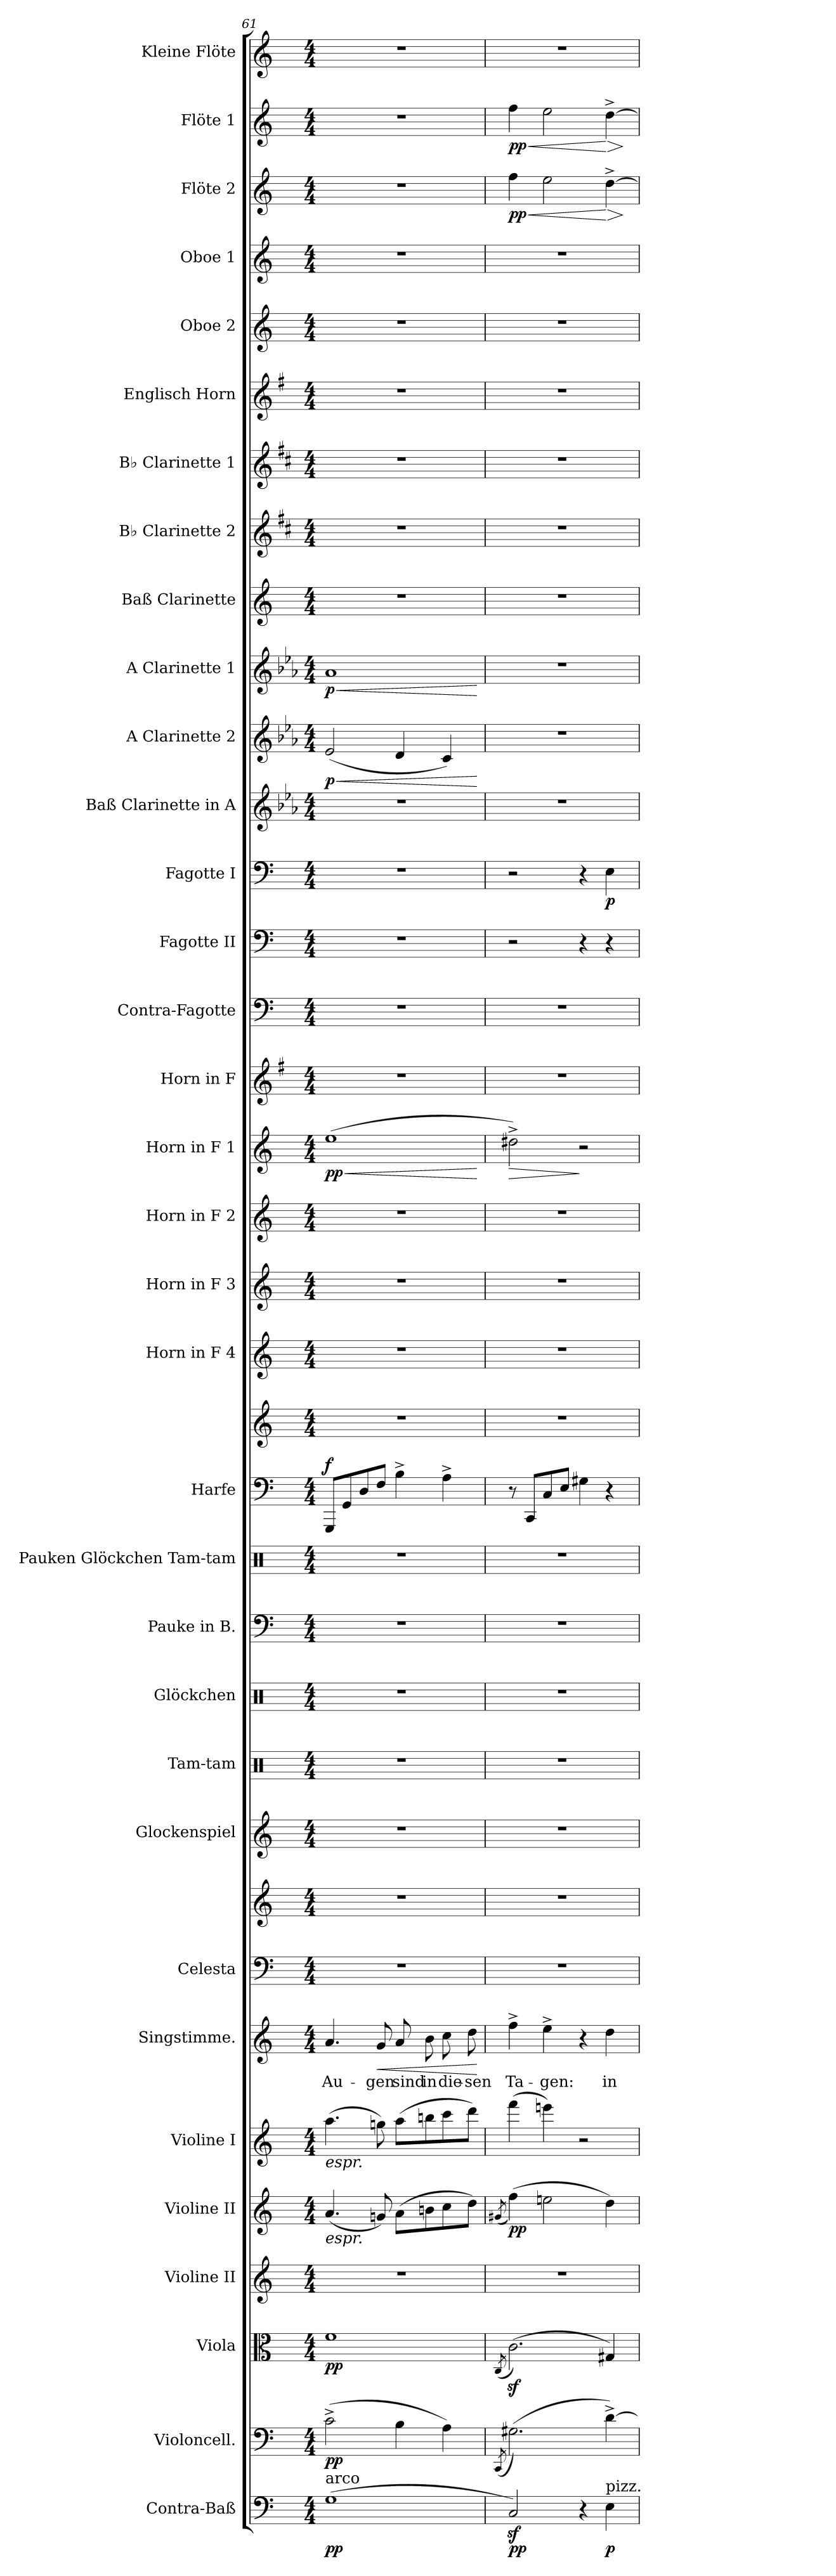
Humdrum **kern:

**kern	**dynam	**kern	**dynam	**kern	**dynam	**kern	**kern	**dynam	**kern	**kern	**text	**dynam	**kern	**kern	**kern	**kern	**kern	**kern	**kern	**kern	**kern	**dynam	**kern	**kern	**kern	**kern	**dynam	**kern	**kern	**kern	**kern	**dynam	**kern	**kern	**dynam	**kern	**dynam	**kern	**kern	**kern	**kern	**kern	**kern	**kern	**dynam	**kern	**dynam	**kern
*part34	*part34	*part33	*part33	*part32	*part32	*part31	*part30	*part30	*part29	*part28	*part28	*part28	*part27	*part27	*part26	*part25	*part24	*part23	*part22	*part21	*part21	*part21	*part20	*part19	*part18	*part17	*part17	*part16	*part15	*part14	*part13	*part13	*part12	*part11	*part11	*part10	*part10	*part9	*part8	*part7	*part6	*part5	*part4	*part3	*part3	*part2	*part2	*part1
*staff36	*staff36	*staff35	*staff35	*staff34	*staff34	*staff33	*staff32	*staff32	*staff31	*staff30	*staff30	*staff30	*staff29	*staff28	*staff27	*staff26	*staff25	*staff24	*staff23	*staff22	*staff21	*staff21/22	*staff20	*staff19	*staff18	*staff17	*staff17	*staff16	*staff15	*staff14	*staff13	*staff13	*staff12	*staff11	*staff11	*staff10	*staff10	*staff9	*staff8	*staff7	*staff6	*staff5	*staff4	*staff3	*staff3	*staff2	*staff2	*staff1
*I"Contra-Baß	*	*I"Violoncell.	*	*I"Viola	*	*I"Violine II	*I"Violine II	*	*I"Violine I	*I"Singstimme.	*	*	*I"Celesta	*	*I"Glockenspiel	*I"Tam-tam	*I"Glöckchen	*I"Pauke in B.	*I"Pauken  Glöckchen Tam-tam	*I"Harfe	*	*	*I"Horn in F 4	*I"Horn in F 3	*I"Horn in F 2	*I"Horn in F 1	*	*I"Horn in F	*I"Contra-Fagotte	*I"Fagotte II	*I"Fagotte I	*	*I"Baß Clarinette in A	*I"A Clarinette 2	*	*I"A Clarinette 1	*	*I"Baß Clarinette	*I"B♭ Clarinette 2	*I"B♭ Clarinette 1	*I"Englisch Horn	*I"Oboe 2	*I"Oboe 1	*I"Flöte 2	*	*I"Flöte 1	*	*I"Kleine Flöte
*I'C.-B.	*	*I'Vc.	*	*I'Vla.	*	*I'Vln. II	*I'Vln. II	*	*I'Vln. I	*I'Sgst.	*	*	*I'Cel.	*	*I'Glk.	*I'Tam-tam	*I'Gl.	*I'Pauke	*I'Tam-tam	*I'Hfe.	*	*	*I'Hn. 4	*I'Hn. 3	*I'Hn. 2	*I'Hn. 1	*	*	*I'C.-Fg.	*I'Fg. II	*I'Fg. I	*	*	*I'A Cl. 2	*	*I'A Cl. 1	*	*I'B. Cl.	*I'B♭ Cl. 2	*I'B♭ Cl. 1	*I'E. H.	*I'Ob. 2	*I'Ob. 1	*I'Fl. 2	*	*I'Fl. 1	*	*I'Kl. Fl.
*clefF4	*	*clefF4	*	*clefC3	*	*clefG2	*clefG2	*	*clefG2	*clefG2	*	*	*clefF4	*clefG2	*clefG2	*clefX	*clefX	*clefF4	*clefX	*clefF4	*clefG2	*	*clefG2	*clefG2	*clefG2	*clefG2	*	*clefG2	*clefF4	*clefF4	*clefF4	*	*clefG2	*clefG2	*	*clefG2	*	*clefG2	*clefG2	*clefG2	*clefG2	*clefG2	*clefG2	*clefG2	*	*clefG2	*	*clefG2
*ITrd7c12	*	*	*	*	*	*	*	*	*	*	*	*	*ITrd-7c-12	*ITrd-7c-12	*ITrd-14c-24	*	*	*	*	*	*	*	*ITrd4c7	*ITrd4c7	*ITrd4c7	*ITrd4c7	*	*ITrd4c7	*ITrd7c12	*	*	*	*ITrd2c3	*ITrd2c3	*	*ITrd2c3	*	*ITrd8c14	*ITrd1c2	*ITrd1c2	*ITrd4c7	*	*	*	*	*	*	*ITrd-7c-12
*k[]	*	*k[]	*	*k[]	*	*k[]	*k[]	*	*k[]	*k[]	*	*	*k[]	*k[]	*k[]	*k[]	*k[]	*k[]	*k[]	*k[]	*k[]	*	*k[b-]	*k[b-]	*k[b-]	*k[b-]	*	*k[]	*k[]	*k[]	*k[]	*	*k[]	*k[]	*	*k[]	*	*k[]	*k[]	*k[]	*k[]	*k[]	*k[]	*k[]	*	*k[]	*	*k[]
*M4/4	*	*M4/4	*	*M4/4	*	*M4/4	*M4/4	*	*M4/4	*M4/4	*	*	*M4/4	*M4/4	*M4/4	*M4/4	*M4/4	*M4/4	*M4/4	*M4/4	*M4/4	*	*M4/4	*M4/4	*M4/4	*M4/4	*	*M4/4	*M4/4	*M4/4	*M4/4	*	*M4/4	*M4/4	*	*M4/4	*	*M4/4	*M4/4	*M4/4	*M4/4	*M4/4	*M4/4	*M4/4	*	*M4/4	*	*M4/4
=61	=61	=61	=61	=61	=61	=61	=61	=61	=61	=61	=61	=61	=61	=61	=61	=61	=61	=61	=61	=61	=61	=61	=61	=61	=61	=61	=61	=61	=61	=61	=61	=61	=61	=61	=61	=61	=61	=61	=61	=61	=61	=61	=61	=61	=61	=61	=61	=61
!	!	!	!	!	!	!	!	!	!LO:TX:b:i:t=espr.	!	!	!	!	!	!	!	!	!	!	!	!	!	!	!	!	!	!	!	!	!	!	!	!	!	!	!	!	!	!	!	!	!	!	!	!	!	!	!
!	!	!	!	!	!	!	!LO:TX:b:i:t=espr.	!	!	!	!	!	!	!	!	!	!	!	!	!	!	!	!	!	!	!	!	!	!	!	!	!	!	!	!	!	!	!	!	!	!	!	!	!	!	!	!	!
!LO:TX:a:t=arco	!	!	!	!	!	!	!	!	!	!	!	!	!	!	!	!	!	!	!	!	!	!	!	!	!	!	!	!	!	!	!	!	!	!	!	!	!	!	!	!	!	!	!	!	!	!	!	!
!	!LO:DY:b	!	!LO:DY:b	!	!LO:DY:b	!	!	!	!	!	!	!	!	!	!	!	!	!	!	!	!	!LO:DY:a=2	!	!	!	!	!LO:HP:b	!	!	!	!	!	!	!	!LO:HP:b	!	!LO:HP:b	!	!	!	!	!	!	!	!	!	!	!
!	!	!	!	!	!	!	!	!	!	!	!	!	!	!	!	!	!	!	!	!	!	!	!	!	!	!	!LO:DY:n=1:b	!	!	!	!	!	!	!	!LO:DY:n=1:b	!	!LO:DY:n=1:b	!	!	!	!	!	!	!	!	!	!	!
(1GG	pp	(2c^\	pp	1f	pp	1r	(4.a/	.	(4.aa\	4.a/	Au-	.	1r	1r	1r	1r	1r	1r	1r	8GGG/L	1r	f	1r	1r	1r	(1a	< pp	1r	1r	1r	1r	.	1r	(2c/	< p	1f	< p	1r	1r	1r	1r	1r	1r	1r	.	1r	.	1r
.	.	.	.	.	.	.	.	.	.	.	.	.	.	.	.	.	.	.	.	8GG/	.	.	.	.	.	.	.	.	.	.	.	.	.	.	.	.	.	.	.	.	.	.	.	.	.	.	.	.
.	.	.	.	.	.	.	.	.	.	.	.	.	.	.	.	.	.	.	.	8D/	.	.	.	.	.	.	.	.	.	.	.	.	.	.	.	.	.	.	.	.	.	.	.	.	.	.	.	.
!	!	!	!	!	!	!	!	!	!	!	!	!LO:HP:b	!	!	!	!	!	!	!	!	!	!	!	!	!	!	!	!	!	!	!	!	!	!	!	!	!	!	!	!	!	!	!	!	!	!	!	!
.	.	.	.	.	.	.	8gn/)	.	8ggn\)	8g/	-gen	<	.	.	.	.	.	.	.	8F/J	.	.	.	.	.	.	.	.	.	.	.	.	.	.	.	.	.	.	.	.	.	.	.	.	.	.	.	.
.	.	4B\	.	.	.	.	(8a\L	.	(8aa\L	8a/	sind	.	.	.	.	.	.	.	.	4B^\	.	.	.	.	.	.	.	.	.	.	.	.	.	4B/	.	.	.	.	.	.	.	.	.	.	.	.	.	.
.	.	.	.	.	.	.	8bn\	.	8bbn\	8b\	in	.	.	.	.	.	.	.	.	.	.	.	.	.	.	.	.	.	.	.	.	.	.	.	.	.	.	.	.	.	.	.	.	.	.	.	.	.
.	.	4A\)	.	.	.	.	8cc\	.	8ccc\	8cc\	die-	.	.	.	.	.	.	.	.	4A^\	.	.	.	.	.	.	.	.	.	.	.	.	.	4A/)	.	.	.	.	.	.	.	.	.	.	.	.	.	.
.	.	.	.	.	.	.	8dd\J)	.	8ddd\J)	8dd\	-sen	.	.	.	.	.	.	.	.	.	.	.	.	.	.	.	.	.	.	.	.	.	.	.	.	.	.	.	.	.	.	.	.	.	.	.	.	.
.	.	.	.	.	.	.	.	.	.	.	.	[	.	.	.	.	.	.	.	.	.	.	.	.	.	.	[	.	.	.	.	.	.	.	[	.	[	.	.	.	.	.	.	.	.	.	.	.
=62	=62	=62	=62	=62	=62	=62	=62	=62	=62	=62	=62	=62	=62	=62	=62	=62	=62	=62	=62	=62	=62	=62	=62	=62	=62	=62	=62	=62	=62	=62	=62	=62	=62	=62	=62	=62	=62	=62	=62	=62	=62	=62	=62	=62	=62	=62	=62	=62
.	.	(>8qCC/	.	(>8qC/	.	.	(>8qg#X/	.	.	.	.	.	.	.	.	.	.	.	.	.	.	.	.	.	.	.	.	.	.	.	.	.	.	.	.	.	.	.	.	.	.	.	.	.	.	.	.	.
!	!LO:DY:b	!	!	!	!	!	!	!LO:DY:b	!	!	!	!	!	!	!	!	!	!	!	!	!	!	!	!	!	!	!LO:HP:b	!	!	!	!	!	!	!	!	!	!	!	!	!	!	!	!	!	!LO:HP:b	!	!LO:HP:b	!
!	!	!	!	!	!	!	!	!	!	!	!	!	!	!	!	!	!	!	!	!	!	!	!	!	!	!	!	!	!	!	!	!	!	!	!	!	!	!	!	!	!	!	!	!	!LO:DY:n=1:b	!	!LO:DY:n=1:b	!
2CCz</)	pp	(2.G#X\)	.	(2.cz<\)	.	1r	(4ff\)	pp	(4fff\	4ff^\	Ta-	.	1r	1r	1r	1r	1r	1r	1r	8r	1r	.	1r	1r	1r	2g#X^\)	>	1r	1r	2r	2r	.	1r	1r	.	1r	.	1r	1r	1r	1r	1r	1r	4ff\	< pp	4ff\	< pp	1r
.	.	.	.	.	.	.	.	.	.	.	.	.	.	.	.	.	.	.	.	8CC/L	.	.	.	.	.	.	.	.	.	.	.	.	.	.	.	.	.	.	.	.	.	.	.	.	.	.	.	.
.	.	.	.	.	.	.	2een\	.	4eeen\)	4ee^\	-gen:	.	.	.	.	.	.	.	.	8C/	.	.	.	.	.	.	.	.	.	.	.	.	.	.	.	.	.	.	.	.	.	.	.	2ee\	.	2ee\	.	.
.	.	.	.	.	.	.	.	.	.	.	.	.	.	.	.	.	.	.	.	8E/J	.	.	.	.	.	.	.	.	.	.	.	.	.	.	.	.	.	.	.	.	.	.	.	.	.	.	.	.
4r	.	.	.	.	.	.	.	.	2r	4r	.	.	.	.	.	.	.	.	.	4G#X\	.	.	.	.	.	2r	]	.	.	4r	4r	.	.	.	.	.	.	.	.	.	.	.	.	.	.	.	.	.
!LO:TX:a:t=pizz.	!	!	!	!	!	!	!	!	!	!	!	!	!	!	!	!	!	!	!	!	!	!	!	!	!	!	!	!	!	!	!	!	!	!	!	!	!	!	!	!	!	!	!	!	!	!	!	!
!	!LO:DY:b	!	!	!	!	!	!	!	!	!	!	!	!	!	!	!	!	!	!	!	!	!	!	!	!	!	!	!	!	!	!	!LO:DY:b	!	!	!	!	!	!	!	!	!	!	!	!	!LO:HP:n=1:b	!	!LO:HP:n=1:b	!
4EE\	p	[4d^\)	.	4G#X/)	.	.	4dd\)	.	.	4dd\	in	.	.	.	.	.	.	.	.	4r	.	.	.	.	.	.	.	.	.	4r	4E\	p	.	.	.	.	.	.	.	.	.	.	.	[4dd^\	[ >	[4dd^\	[ >	.
.	.	.	.	.	.	.	.	.	.	.	.	.	.	.	.	.	.	.	.	.	.	.	.	.	.	.	.	.	.	.	.	.	.	.	.	.	.	.	.	.	.	.	.	.	]	.	]	.
=	=	=	=	=	=	=	=	=	=	=	=	=	=	=	=	=	=	=	=	=	=	=	=	=	=	=	=	=	=	=	=	=	=	=	=	=	=	=	=	=	=	=	=	=	=	=	=	=
*-	*-	*-	*-	*-	*-	*-	*-	*-	*-	*-	*-	*-	*-	*-	*-	*-	*-	*-	*-	*-	*-	*-	*-	*-	*-	*-	*-	*-	*-	*-	*-	*-	*-	*-	*-	*-	*-	*-	*-	*-	*-	*-	*-	*-	*-	*-	*-	*-
